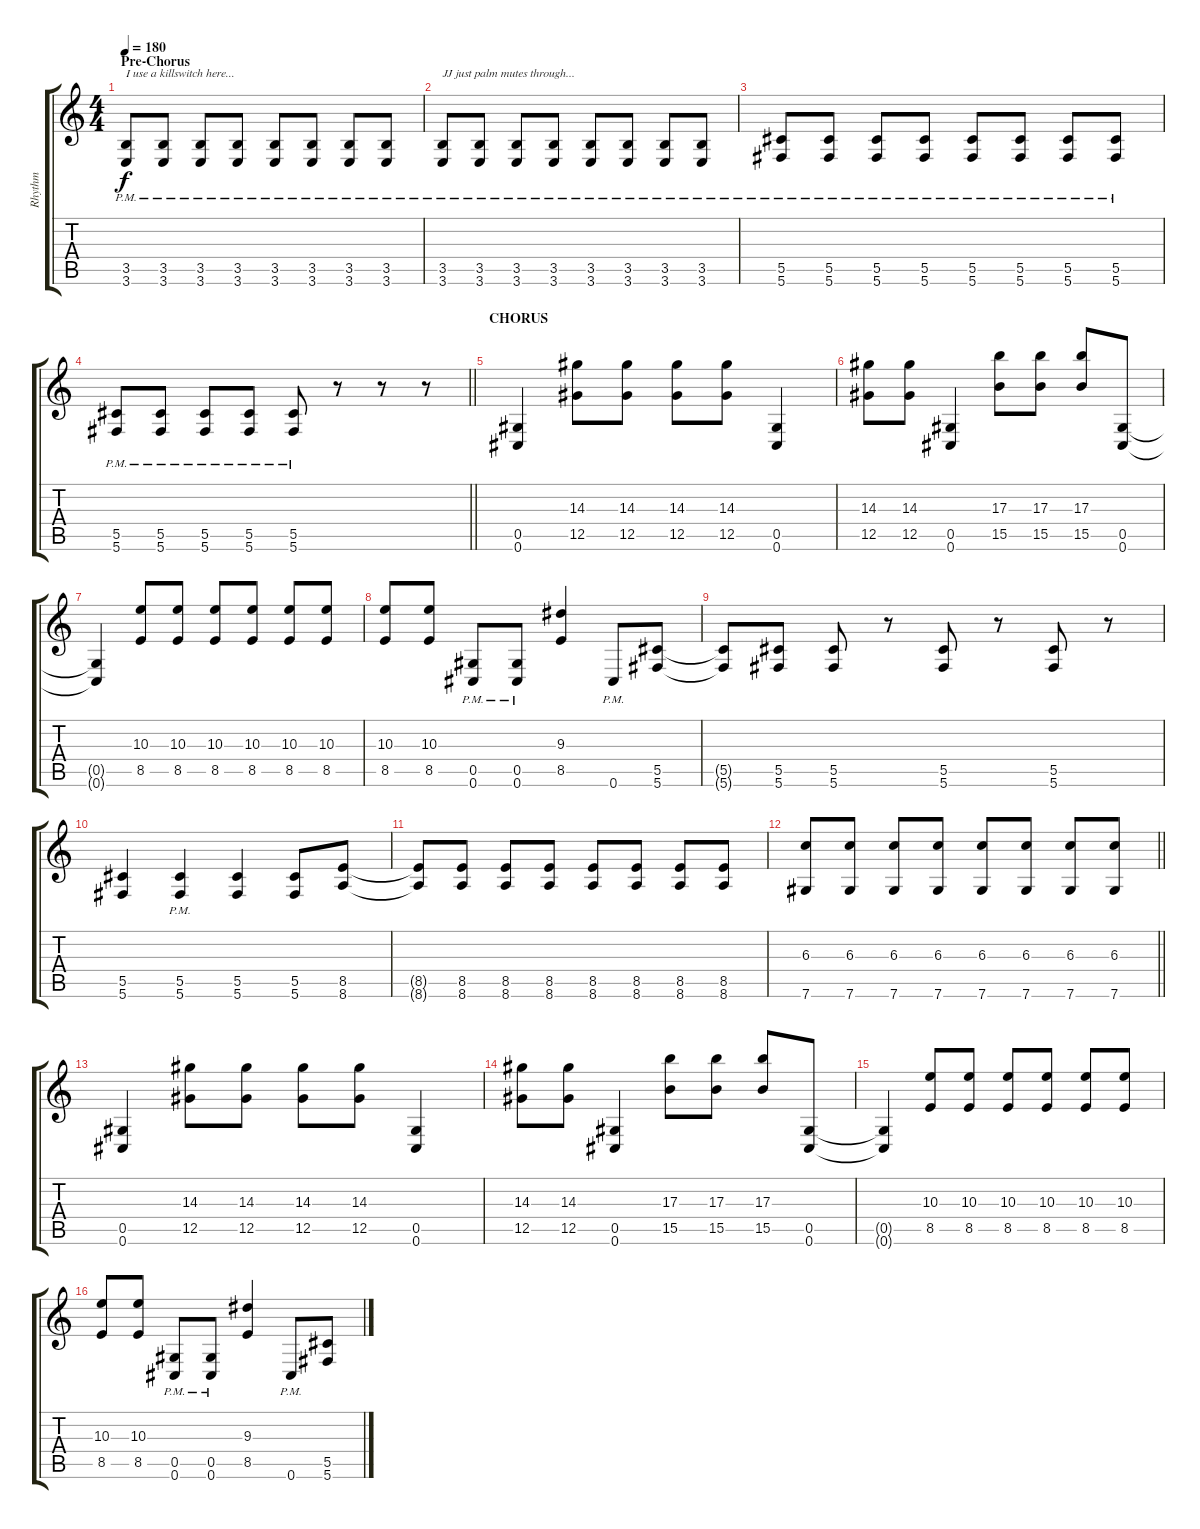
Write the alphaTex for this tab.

\track ("Rhythm" "Rhythm") {instrument overdrivenguitar}
\staff {score tabs}
\tuning (Eb4 Bb3 Gb3 Db3 Ab2 Db2) {hide}
\ts (4 4)
\section ("" "Pre-Chorus")
\tempo 180
\clef g2
\ks c
(3.5{pm} 3.6{pm}).8{txt "I use a killswitch here..." dy f} (3.5{pm} 3.6{pm}).8 (3.5{pm} 3.6{pm}).8 (3.5{pm} 3.6{pm}).8 (3.5{pm} 3.6{pm}).8 (3.5{pm} 3.6{pm}).8 (3.5{pm} 3.6{pm}).8 (3.5{pm} 3.6{pm}).8 |
(3.5{pm} 3.6{pm}).8{txt "JJ just palm mutes through..."} (3.5{pm} 3.6{pm}).8 (3.5{pm} 3.6{pm}).8 (3.5{pm} 3.6{pm}).8 (3.5{pm} 3.6{pm}).8 (3.5{pm} 3.6{pm}).8 (3.5{pm} 3.6{pm}).8 (3.5{pm} 3.6{pm}).8 |
(5.5{pm} 5.6{pm}).8 (5.5{pm} 5.6{pm}).8 (5.5{pm} 5.6{pm}).8 (5.5{pm} 5.6{pm}).8 (5.5{pm} 5.6{pm}).8 (5.5{pm} 5.6{pm}).8 (5.5{pm} 5.6{pm}).8 (5.5{pm} 5.6{pm}).8 |
\barLineRight lightlight
(5.5{pm} 5.6{pm}).8 (5.5{pm} 5.6{pm}).8 (5.5{pm} 5.6{pm}).8 (5.5{pm} 5.6{pm}).8 (5.5{pm} 5.6{pm}).8 r.8 r.8 r.8 |
\section ("" "CHORUS")
(0.5 0.6).4 (14.3 12.5).8 (14.3 12.5).8 (14.3 12.5).8 (14.3 12.5).8 (0.5 0.6).4 |
(14.3 12.5).8 (14.3 12.5).8 (0.5 0.6).4 (17.3 15.5).8 (17.3 15.5).8 (17.3 15.5).8 (0.5 0.6).8 |
(0.5{t} 0.6{t}).4 (10.3 8.5).8 (10.3 8.5).8 (10.3 8.5).8 (10.3 8.5).8 (10.3 8.5).8 (10.3 8.5).8 |
(10.3 8.5).8 (10.3 8.5).8 (0.5{pm} 0.6{pm}).8 (0.5{pm} 0.6{pm}).8 (9.3 8.5).4 0.6{pm}.8 (5.5 5.6).8 |
(5.5{t} 5.6{t}).8 (5.5 5.6).8 (5.5 5.6).8 r.8 (5.5 5.6).8 r.8 (5.5 5.6).8 r.8 |
(5.5 5.6).4 (5.5{pm} 5.6{pm}).4 (5.5 5.6).4 (5.5 5.6).8 (8.5 8.6).8 |
(8.5{t} 8.6{t}).8 (8.5 8.6).8 (8.5 8.6).8 (8.5 8.6).8 (8.5 8.6).8 (8.5 8.6).8 (8.5 8.6).8 (8.5 8.6).8 |
\barLineRight lightlight
(6.3 7.6).8 (6.3 7.6).8 (6.3 7.6).8 (6.3 7.6).8 (6.3 7.6).8 (6.3 7.6).8 (6.3 7.6).8 (6.3 7.6).8 |
\section ("" "")
(0.5 0.6).4 (14.3 12.5).8 (14.3 12.5).8 (14.3 12.5).8 (14.3 12.5).8 (0.5 0.6).4 |
(14.3 12.5).8 (14.3 12.5).8 (0.5 0.6).4 (17.3 15.5).8 (17.3 15.5).8 (17.3 15.5).8 (0.5 0.6).8 |
(0.5{t} 0.6{t}).4 (10.3 8.5).8 (10.3 8.5).8 (10.3 8.5).8 (10.3 8.5).8 (10.3 8.5).8 (10.3 8.5).8 |
(10.3 8.5).8 (10.3 8.5).8 (0.5{pm} 0.6{pm}).8 (0.5{pm} 0.6{pm}).8 (9.3 8.5).4 0.6{pm}.8 (5.5 5.6).8
